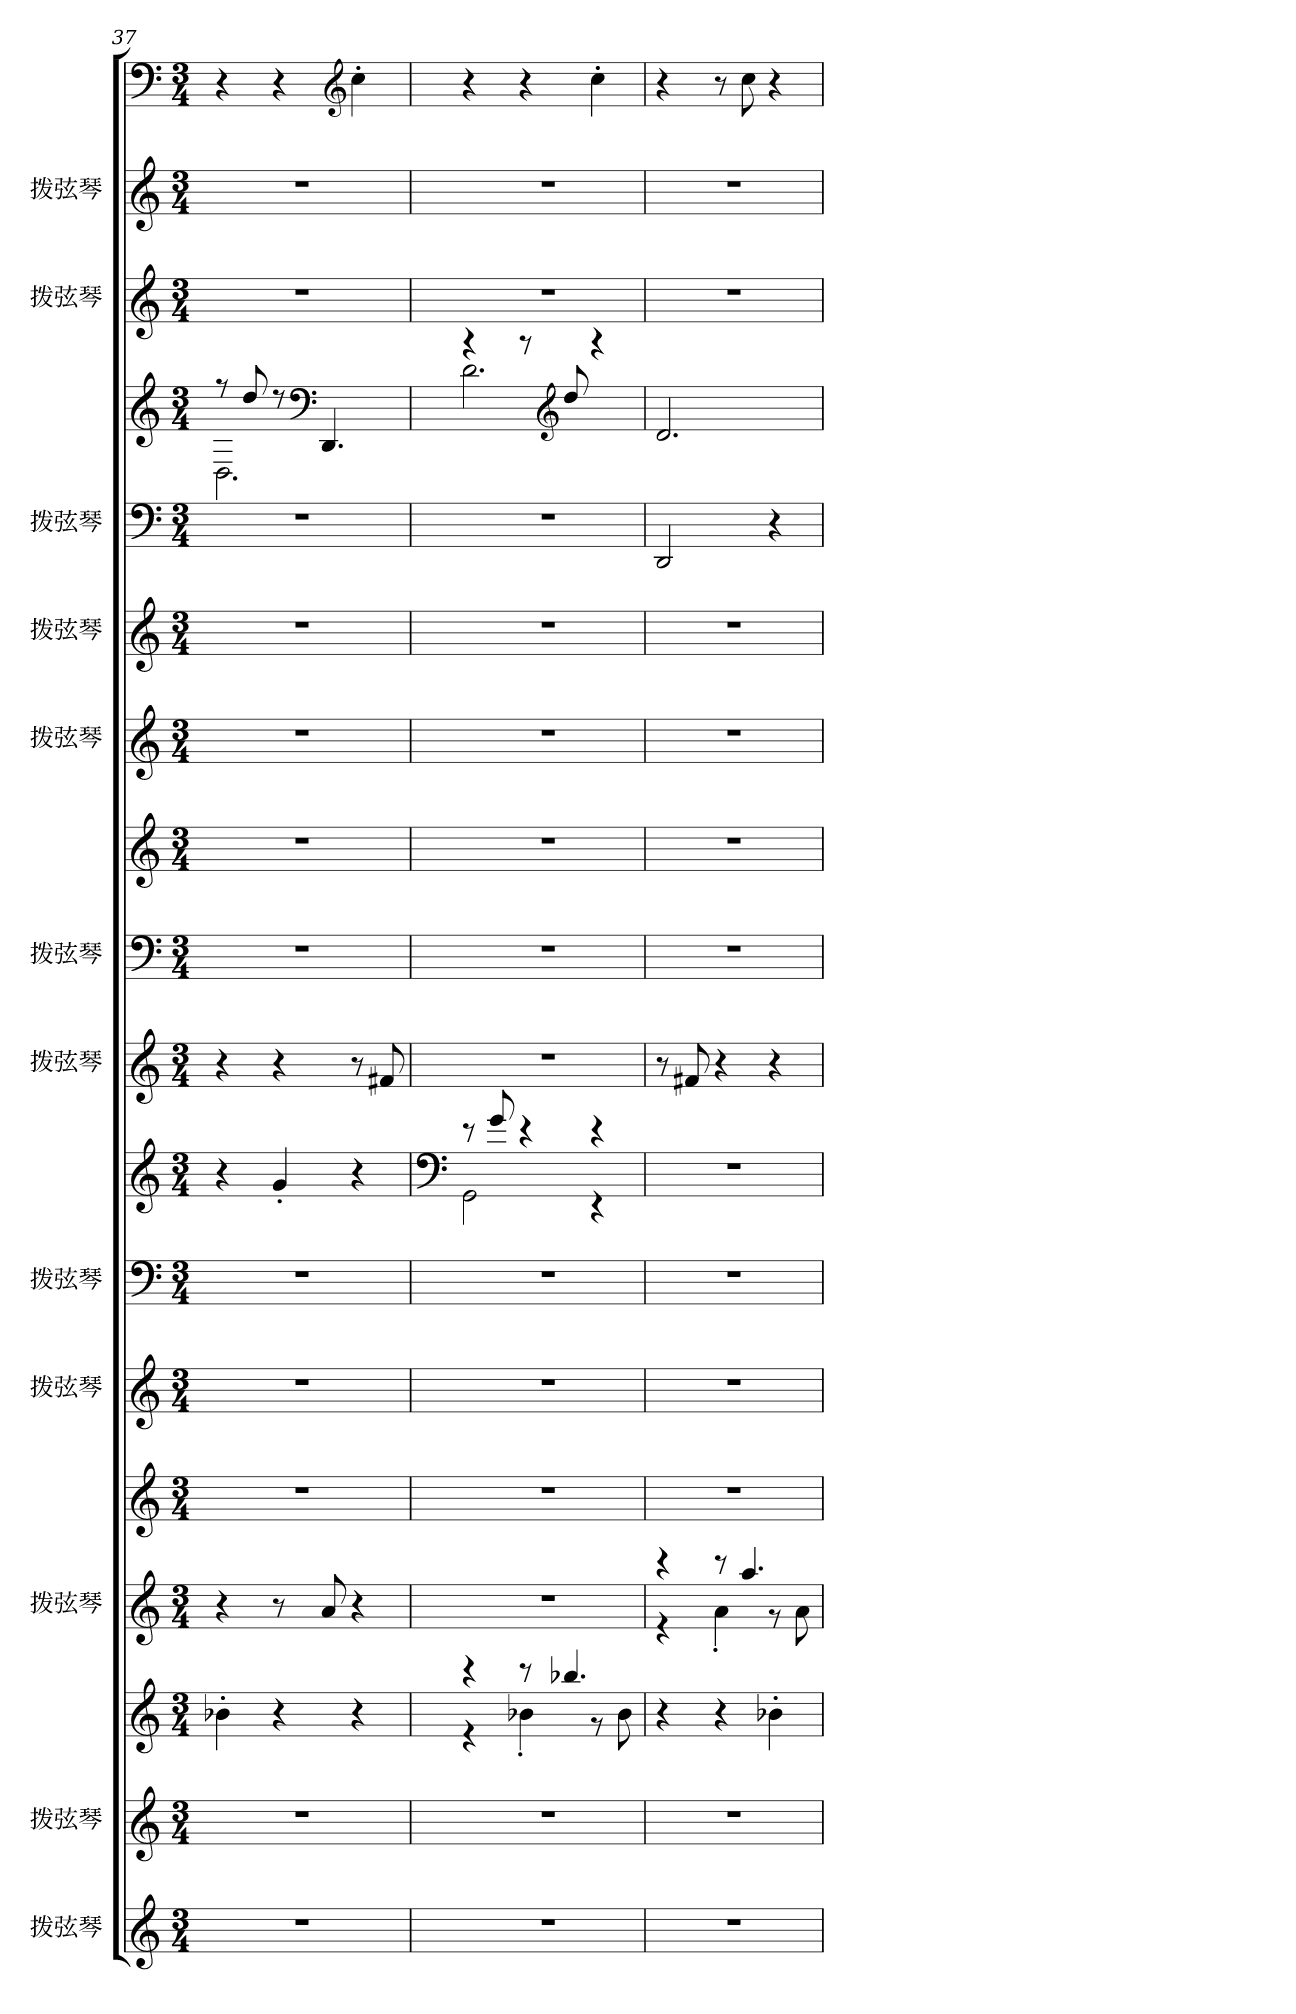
**kern	**kern	**kern	**kern	**kern	**kern	**kern	**kern	**kern	**kern	**kern	**kern	**kern	**kern	**kern	**kern	**kern	**kern
*part12	*part11	*part11	*part10	*part10	*part9	*part8	*part8	*part7	*part6	*part6	*part5	*part4	*part3	*part3	*part2	*part1	*part1
*staff18	*staff17	*staff16	*staff15	*staff14	*staff13	*staff12	*staff11	*staff10	*staff9	*staff8	*staff7	*staff6	*staff5	*staff4	*staff3	*staff2	*staff1
*I"拨弦琴	*I"拨弦琴	*	*I"拨弦琴	*	*I"拨弦琴	*I"拨弦琴	*	*I"拨弦琴	*I"拨弦琴	*	*I"拨弦琴	*I"拨弦琴	*I"拨弦琴	*	*I"拨弦琴	*I"拨弦琴	*
*clefG2	*clefG2	*clefG2	*clefG2	*clefG2	*clefG2	*clefF4	*clefG2	*clefG2	*clefF4	*clefG2	*clefG2	*clefG2	*clefF4	*clefG2	*clefG2	*clefG2	*clefF4
*k[]	*k[]	*k[]	*k[]	*k[]	*k[]	*k[]	*k[]	*k[]	*k[]	*k[]	*k[]	*k[]	*k[]	*k[]	*k[]	*k[]	*k[]
*M3/4	*M3/4	*M3/4	*M3/4	*M3/4	*M3/4	*M3/4	*M3/4	*M3/4	*M3/4	*M3/4	*M3/4	*M3/4	*M3/4	*M3/4	*M3/4	*M3/4	*M3/4
=37	=37	=37	=37	=37	=37	=37	=37	=37	=37	=37	=37	=37	=37	=37	=37	=37	=37
*	*	*	*	*	*	*	*	*	*	*	*	*	*	*^	*	*	*
2.r	2.r	4b-X'\	4r	2.r	2.r	2.r	4r	4r	2.r	2.r	2.r	2.r	2.r	8r	2.D\	2.r	2.r	4r
.	.	.	.	.	.	.	.	.	.	.	.	.	.	8dd/	.	.	.	.
.	.	4r	8r	.	.	.	4g'/	4r	.	.	.	.	.	8r	.	.	.	4r
*	*	*	*	*	*	*	*	*	*	*	*	*	*	*clefF4	*	*	*	*
.	.	.	8a/	.	.	.	.	.	.	.	.	.	.	4.DD/	.	.	.	.
*	*	*	*	*	*	*	*	*	*	*	*	*	*	*	*	*	*	*clefG2
.	.	4r	4r	.	.	.	4r	8r	.	.	.	.	.	.	.	.	.	4cc'\
.	.	.	.	.	.	.	.	8f#X/	.	.	.	.	.	.	.	.	.	.
=38	=38	=38	=38	=38	=38	=38	=38	=38	=38	=38	=38	=38	=38	=38	=38	=38	=38	=38
*	*	*	*	*	*	*	*clefF4	*	*	*	*	*	*	*	*	*	*	*
*	*	*^	*	*	*	*	*^	*	*	*	*	*	*	*	*	*	*	*
2.r	2.r	4r	4r	2.r	2.r	2.r	2.r	8r	2GG\	2.r	2.r	2.r	2.r	2.r	2.r	4r	2.d\	2.r	2.r	4r
.	.	.	.	.	.	.	.	8g/	.	.	.	.	.	.	.	.	.	.	.	.
.	.	8r	4b-X'\	.	.	.	.	4r	.	.	.	.	.	.	.	8r	.	.	.	4r
*	*	*	*	*	*	*	*	*	*	*	*	*	*	*	*	*clefG2	*	*	*	*
.	.	4.bb-X/	.	.	.	.	.	.	.	.	.	.	.	.	.	8dd/	.	.	.	.
.	.	.	8r	.	.	.	.	4r	4r	.	.	.	.	.	.	4r	.	.	.	4cc'\
.	.	.	8b-\	.	.	.	.	.	.	.	.	.	.	.	.	.	.	.	.	.
*	*	*v	*v	*	*	*	*	*v	*v	*	*	*	*	*	*	*v	*v	*	*	*
=39	=39	=39	=39	=39	=39	=39	=39	=39	=39	=39	=39	=39	=39	=39	=39	=39	=39
*	*	*	*^	*	*	*	*	*	*	*	*	*	*	*	*	*	*
2.r	2.r	4r	4r	4r	2.r	2.r	2.r	2.r	8r	2.r	2.r	2.r	2.r	2DD/	2.d/	2.r	2.r	4r
.	.	.	.	.	.	.	.	.	8f#X/	.	.	.	.	.	.	.	.	.
.	.	4r	8r	4a'\	.	.	.	.	4r	.	.	.	.	.	.	.	.	8r
.	.	.	4.aa/	.	.	.	.	.	.	.	.	.	.	.	.	.	.	8cc\
.	.	4b-X'\	.	8r	.	.	.	.	4r	.	.	.	.	4r	.	.	.	4r
.	.	.	.	8a\	.	.	.	.	.	.	.	.	.	.	.	.	.	.
*	*	*	*v	*v	*	*	*	*	*	*	*	*	*	*	*	*	*	*
=	=	=	=	=	=	=	=	=	=	=	=	=	=	=	=	=	=
*-	*-	*-	*-	*-	*-	*-	*-	*-	*-	*-	*-	*-	*-	*-	*-	*-	*-
